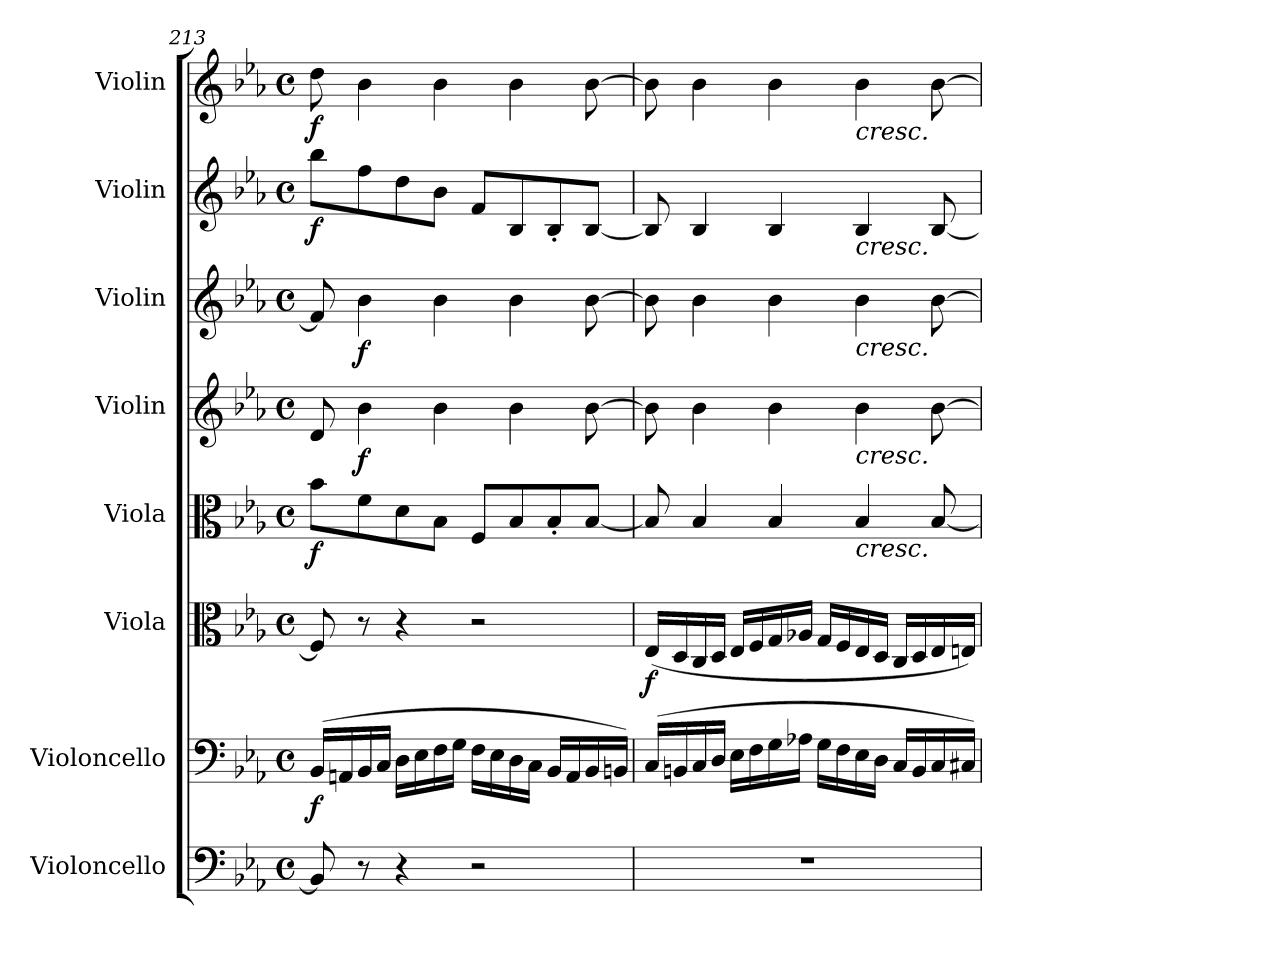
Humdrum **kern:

**kern	**kern	**dynam	**kern	**dynam	**kern	**dynam	**kern	**dynam	**kern	**dynam	**kern	**dynam	**kern	**dynam
*part8	*part7	*part7	*part6	*part6	*part5	*part5	*part4	*part4	*part3	*part3	*part2	*part2	*part1	*part1
*staff8	*staff7	*staff7	*staff6	*staff6	*staff5	*staff5	*staff4	*staff4	*staff3	*staff3	*staff2	*staff2	*staff1	*staff1
*I"Violoncello	*I"Violoncello	*	*I"Viola	*	*I"Viola	*	*I"Violin	*	*I"Violin	*	*I"Violin	*	*I"Violin	*
*I'Vc.	*I'Vc.	*	*I'Vla.	*	*I'Vla.	*	*I'Vln.	*	*I'Vln.	*	*I'Vln.	*	*I'Vln.	*
!!LO:LB:g=z
*clefF4	*clefF4	*	*clefC3	*	*clefC3	*	*clefG2	*	*clefG2	*	*clefG2	*	*clefG2	*
*k[b-e-a-]	*k[b-e-a-]	*	*k[b-e-a-]	*	*k[b-e-a-]	*	*k[b-e-a-]	*	*k[b-e-a-]	*	*k[b-e-a-]	*	*k[b-e-a-]	*
*M4/4	*M4/4	*	*M4/4	*	*M4/4	*	*M4/4	*	*M4/4	*	*M4/4	*	*M4/4	*
*met(c)	*met(c)	*	*met(c)	*	*met(c)	*	*met(c)	*	*met(c)	*	*met(c)	*	*met(c)	*
=213	=213	=213	=213	=213	=213	=213	=213	=213	=213	=213	=213	=213	=213	=213
!	!	!LO:DY:b	!	!	!	!LO:DY:b	!	!	!	!	!	!LO:DY:b	!	!LO:DY:b
8BB-/]	(>16BB-/LL	f	8F/]	.	8b-\L	f	8d/	.	8f/]	.	8bb-\L	f	8dd\	f
.	16AAn/	.	.	.	.	.	.	.	.	.	.	.	.	.
!	!	!	!	!	!	!	!	!LO:DY:b	!	!LO:DY:b	!	!	!	!
8r	16BB-/	.	8r	.	8f\	.	4b-\	f	4b-\	f	8ff\	.	4b-\	.
.	16C/JJ	.	.	.	.	.	.	.	.	.	.	.	.	.
4r	16D\LL	.	4r	.	8d\	.	.	.	.	.	8dd\	.	.	.
.	16E-\	.	.	.	.	.	.	.	.	.	.	.	.	.
.	16F\	.	.	.	8B-\J	.	4b-\	.	4b-\	.	8b-\J	.	4b-\	.
.	16G\JJ	.	.	.	.	.	.	.	.	.	.	.	.	.
2r	16F\LL	.	2r	.	8F/L	.	.	.	.	.	8f/L	.	.	.
.	16E-\	.	.	.	.	.	.	.	.	.	.	.	.	.
.	16D\	.	.	.	8B-/	.	4b-\	.	4b-\	.	8B-/	.	4b-\	.
.	16C\JJ	.	.	.	.	.	.	.	.	.	.	.	.	.
.	16BB-/LL	.	.	.	8B-'/	.	.	.	.	.	8B-'/	.	.	.
.	16AA/	.	.	.	.	.	.	.	.	.	.	.	.	.
.	16BB-/	.	.	.	[8B-/J	.	[8b-\	.	[8b-\	.	[8B-/J	.	[8b-\	.
.	16BBn/JJ)	.	.	.	.	.	.	.	.	.	.	.	.	.
=214	=214	=214	=214	=214	=214	=214	=214	=214	=214	=214	=214	=214	=214	=214
!	!	!	!	!LO:DY:b	!	!	!	!	!	!	!	!	!	!
1r	(>16C/LL	.	(<16E-/LL	f	8B-/]	.	8b-\]	.	8b-\]	.	8B-/]	.	8b-\]	.
.	16BBn/	.	16D/	.	.	.	.	.	.	.	.	.	.	.
.	16C/	.	16C/	.	4B-/	.	4b-\	.	4b-\	.	4B-/	.	4b-\	.
.	16D/JJ	.	16D/JJ	.	.	.	.	.	.	.	.	.	.	.
.	16E-\LL	.	16E-/LL	.	.	.	.	.	.	.	.	.	.	.
.	16F\	.	16F/	.	.	.	.	.	.	.	.	.	.	.
.	16G\	.	16G/	.	4B-/	.	4b-\	.	4b-\	.	4B-/	.	4b-\	.
.	16A-X\JJ	.	16A-X/JJ	.	.	.	.	.	.	.	.	.	.	.
.	16G\LL	.	16G/LL	.	.	.	.	.	.	.	.	.	.	.
.	16F\	.	16F/	.	.	.	.	.	.	.	.	.	.	.
!	!	!	!	!	!	!	!	!	!	!	!	!	!LO:TX:b:i:t=cresc.	!
!	!	!	!	!	!	!	!	!	!	!	!LO:TX:b:i:t=cresc.	!	!	!
!	!	!	!	!	!	!	!	!	!LO:TX:b:i:t=cresc.	!	!	!	!	!
!	!	!	!	!	!	!	!LO:TX:b:i:t=cresc.	!	!	!	!	!	!	!
!	!	!	!	!	!LO:TX:b:i:t=cresc.	!	!	!	!	!	!	!	!	!
.	16E-\	.	16E-/	.	4B-/	.	4b-\	.	4b-\	.	4B-/	.	4b-\	.
.	16D\JJ	.	16D/JJ	.	.	.	.	.	.	.	.	.	.	.
.	16C/LL	.	16C/LL	.	.	.	.	.	.	.	.	.	.	.
.	16BB/	.	16D/	.	.	.	.	.	.	.	.	.	.	.
.	16C/	.	16E-/	.	[8B-/	.	[8b-\	.	[8b-\	.	[8B-/	.	[8b-\	.
.	16C#X/JJ)	.	16En/JJ)	.	.	.	.	.	.	.	.	.	.	.
=	=	=	=	=	=	=	=	=	=	=	=	=	=	=
*-	*-	*-	*-	*-	*-	*-	*-	*-	*-	*-	*-	*-	*-	*-
